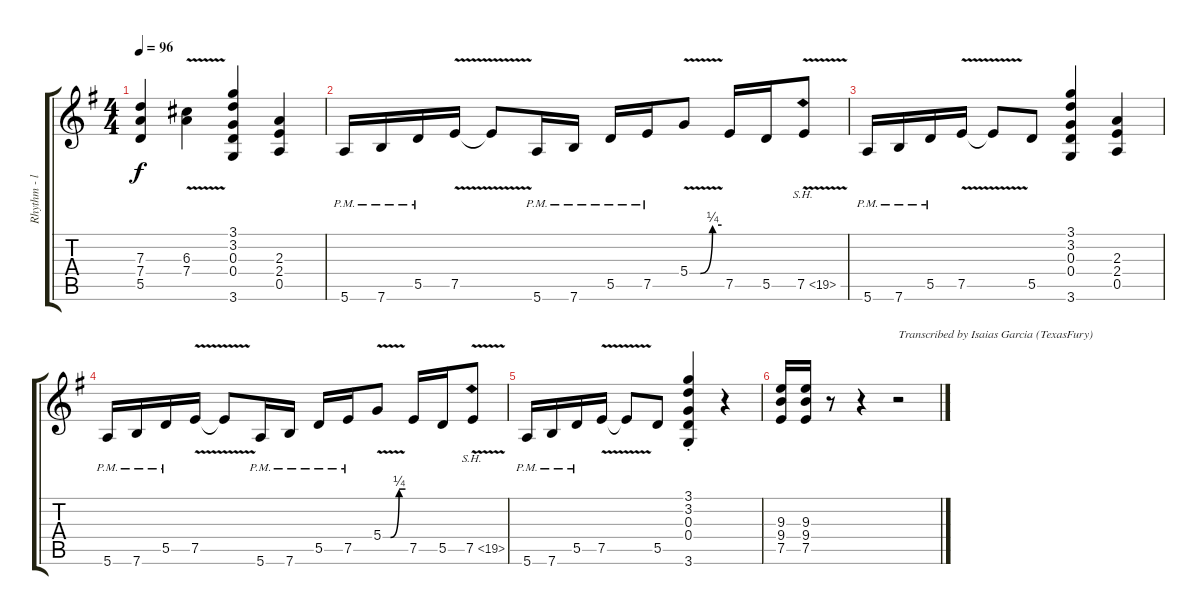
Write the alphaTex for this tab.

\track ("Rhythm - left" "Rhythm - l") {instrument distortionguitar}
\staff {score tabs}
\tuning (E4 B3 G3 D3 A2 E2) {hide}
\ts (4 4)
\tempo 96
\clef g2
\ks g
(7.3 7.4 5.5).4{dy f} (6.3{v} 7.4{v}).4 (3.1 3.2 0.3 0.4 3.6).4 (2.3 2.4 0.5).4 |
5.6{pm}.16 7.6{pm}.16 5.5{pm}.16 7.5{v}.16 7.5{t}.8 5.6{pm}.16 7.6{pm}.16 5.5{pm}.16 7.5{pm}.16 5.4{be (custom 0 0 20 0 43 1 60 1) v}.8 7.5.16 5.5.16 7.5{sh 12 v}.8 |
5.6{pm}.16 7.6{pm}.16 5.5{pm}.16 7.5{v}.16 7.5{t}.8 5.5.8 (3.1 3.2 0.3 0.4 3.6).4 (2.3 2.4 0.5).4 |
5.6{pm}.16 7.6{pm}.16 5.5{pm}.16 7.5{v}.16 7.5{t}.8 5.6{pm}.16 7.6{pm}.16 5.5{pm}.16 7.5{pm}.16 5.4{be (custom 0 0 20 0 43 1 60 1) v}.8 7.5.16 5.5.16 7.5{sh 12 v}.8 |
5.6{pm}.16 7.6{pm}.16 5.5{pm}.16 7.5{v}.16 7.5{t}.8 5.5.8 (3.1{st} 3.2{st} 0.3{st} 0.4{st} 3.6{st}).4 r.4 |
(9.3 9.4 7.5).16 (9.3 9.4 7.5).16 r.8 r.4 r.2{txt "Transcribed by Isaias Garcia (TexasFury)"}
